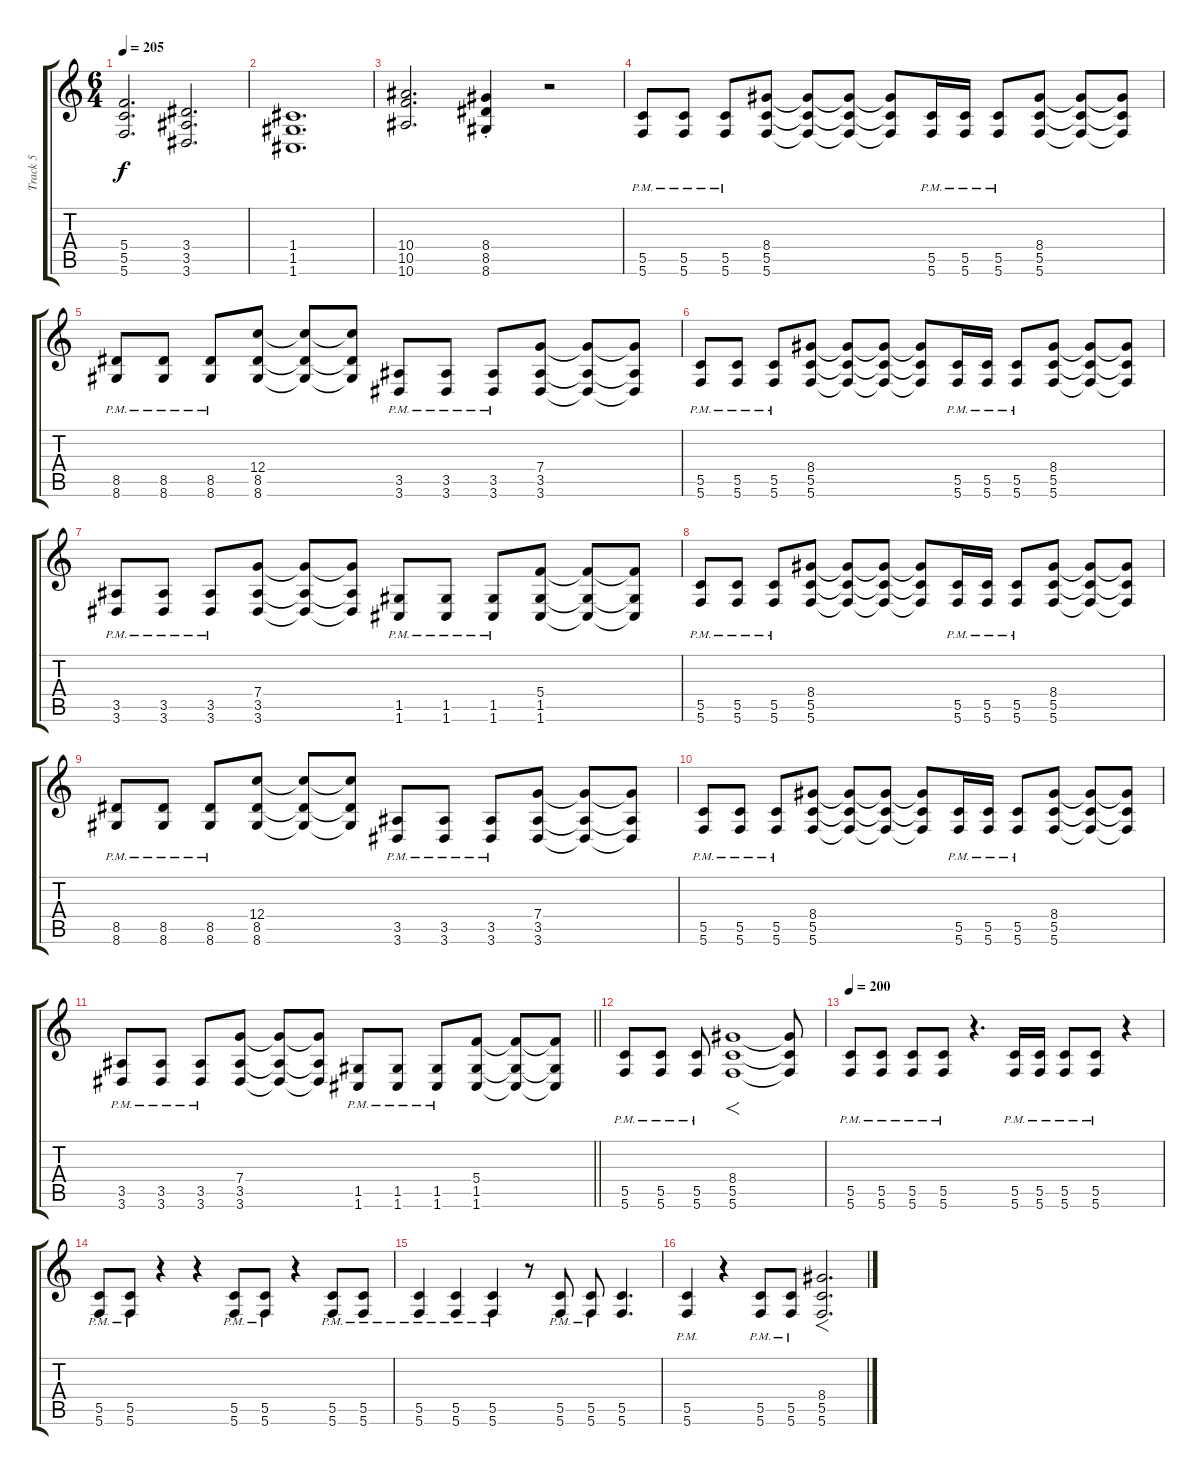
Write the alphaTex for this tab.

\track ("Track 5" "Track 5") {instrument distortionguitar}
\staff {score tabs}
\tuning (D4 A3 F3 C3 G2 C2) {hide}
\ts (6 4)
\tempo 205
\clef g2
\ks c
(5.4{t} 5.5{t} 5.6{t}).2{d dy f} (3.4 3.5 3.6).2{d} |
(1.4 1.5 1.6).1{d} |
(10.4 10.5 10.6).2{d} (8.4{st} 8.5{st} 8.6{st}).4 r.2 |
(5.5{pm} 5.6{pm}).8 (5.5{pm} 5.6{pm}).8 (5.5{pm} 5.6{pm}).8 (8.4 5.5 5.6).8 (8.4{t} 5.5{t} 5.6{t}).8 (8.4{t} 5.5{t} 5.6{t}).8 (8.4{t} 5.5{t} 5.6{t}).8 (5.5{pm} 5.6{pm}).16 (5.5{pm} 5.6{pm}).16 (5.5{pm} 5.6{pm}).8 (8.4 5.5 5.6).8 (8.4{t} 5.5{t} 5.6{t}).8 (8.4{t} 5.5{t} 5.6{t}).8 |
(8.5{pm} 8.6{pm}).8 (8.5{pm} 8.6{pm}).8 (8.5{pm} 8.6{pm}).8 (12.4 8.5 8.6).8 (12.4{t} 8.5{t} 8.6{t}).8 (12.4{t} 8.5{t} 8.6{t}).8 (3.5{pm} 3.6{pm}).8 (3.5{pm} 3.6{pm}).8 (3.5{pm} 3.6{pm}).8 (7.4 3.5 3.6).8 (7.4{t} 3.5{t} 3.6{t}).8 (7.4{t} 3.5{t} 3.6{t}).8 |
(5.5{pm} 5.6{pm}).8 (5.5{pm} 5.6{pm}).8 (5.5{pm} 5.6{pm}).8 (8.4 5.5 5.6).8 (8.4{t} 5.5{t} 5.6{t}).8 (8.4{t} 5.5{t} 5.6{t}).8 (8.4{t} 5.5{t} 5.6{t}).8 (5.5{pm} 5.6{pm}).16 (5.5{pm} 5.6{pm}).16 (5.5{pm} 5.6{pm}).8 (8.4 5.5 5.6).8 (8.4{t} 5.5{t} 5.6{t}).8 (8.4{t} 5.5{t} 5.6{t}).8 |
(3.5{pm} 3.6{pm}).8 (3.5{pm} 3.6{pm}).8 (3.5{pm} 3.6{pm}).8 (7.4 3.5 3.6).8 (7.4{t} 3.5{t} 3.6{t}).8 (7.4{t} 3.5{t} 3.6{t}).8 (1.5{pm} 1.6{pm}).8 (1.5{pm} 1.6{pm}).8 (1.5{pm} 1.6{pm}).8 (5.4 1.5 1.6).8 (5.4{t} 1.5{t} 1.6{t}).8 (5.4{t} 1.5{t} 1.6{t}).8 |
(5.5{pm} 5.6{pm}).8 (5.5{pm} 5.6{pm}).8 (5.5{pm} 5.6{pm}).8 (8.4 5.5 5.6).8 (8.4{t} 5.5{t} 5.6{t}).8 (8.4{t} 5.5{t} 5.6{t}).8 (8.4{t} 5.5{t} 5.6{t}).8 (5.5{pm} 5.6{pm}).16 (5.5{pm} 5.6{pm}).16 (5.5{pm} 5.6{pm}).8 (8.4 5.5 5.6).8 (8.4{t} 5.5{t} 5.6{t}).8 (8.4{t} 5.5{t} 5.6{t}).8 |
(8.5{pm} 8.6{pm}).8 (8.5{pm} 8.6{pm}).8 (8.5{pm} 8.6{pm}).8 (12.4 8.5 8.6).8 (12.4{t} 8.5{t} 8.6{t}).8 (12.4{t} 8.5{t} 8.6{t}).8 (3.5{pm} 3.6{pm}).8 (3.5{pm} 3.6{pm}).8 (3.5{pm} 3.6{pm}).8 (7.4 3.5 3.6).8 (7.4{t} 3.5{t} 3.6{t}).8 (7.4{t} 3.5{t} 3.6{t}).8 |
(5.5{pm} 5.6{pm}).8 (5.5{pm} 5.6{pm}).8 (5.5{pm} 5.6{pm}).8 (8.4 5.5 5.6).8 (8.4{t} 5.5{t} 5.6{t}).8 (8.4{t} 5.5{t} 5.6{t}).8 (8.4{t} 5.5{t} 5.6{t}).8 (5.5{pm} 5.6{pm}).16 (5.5{pm} 5.6{pm}).16 (5.5{pm} 5.6{pm}).8 (8.4 5.5 5.6).8 (8.4{t} 5.5{t} 5.6{t}).8 (8.4{t} 5.5{t} 5.6{t}).8 |
\barLineRight lightlight
(3.5{pm} 3.6{pm}).8 (3.5{pm} 3.6{pm}).8 (3.5{pm} 3.6{pm}).8 (7.4 3.5 3.6).8 (7.4{t} 3.5{t} 3.6{t}).8 (7.4{t} 3.5{t} 3.6{t}).8 (1.5{pm} 1.6{pm}).8 (1.5{pm} 1.6{pm}).8 (1.5{pm} 1.6{pm}).8 (5.4 1.5 1.6).8 (5.4{t} 1.5{t} 1.6{t}).8 (5.4{t} 1.5{t} 1.6{t}).8 |
(5.5{pm} 5.6{pm}).8 (5.5{pm} 5.6{pm}).8 (5.5{pm} 5.6{pm}).8 (8.4 5.5 5.6).1{f} (8.4{t} 5.5{t} 5.6{t}).8 |
\tempo 200
(5.5{pm} 5.6{pm}).8 (5.5{pm} 5.6{pm}).8 (5.5{pm} 5.6{pm}).8 (5.5{pm} 5.6{pm}).8 r.4{d} (5.5{pm} 5.6{pm}).16 (5.5{pm} 5.6{pm}).16 (5.5{pm} 5.6{pm}).8 (5.5{pm} 5.6{pm}).8 r.4 |
(5.5{pm} 5.6{pm}).8 (5.5{pm} 5.6{pm}).8 r.4 r.4 (5.5{pm} 5.6{pm}).8 (5.5{pm} 5.6{pm}).8 r.4 (5.5{pm} 5.6{pm}).8 (5.5{pm} 5.6{pm}).8 |
(5.5{pm} 5.6{pm}).4 (5.5{pm} 5.6{pm}).4 (5.5{pm} 5.6{pm}).4 r.8 (5.5{pm} 5.6{pm}).8 (5.5{pm} 5.6{pm}).8 (5.5 5.6).4{d} |
(5.5{pm} 5.6{pm}).4 r.4 (5.5{pm} 5.6{pm}).8 (5.5{pm} 5.6{pm}).8 (8.4 5.5 5.6).2{f d}
